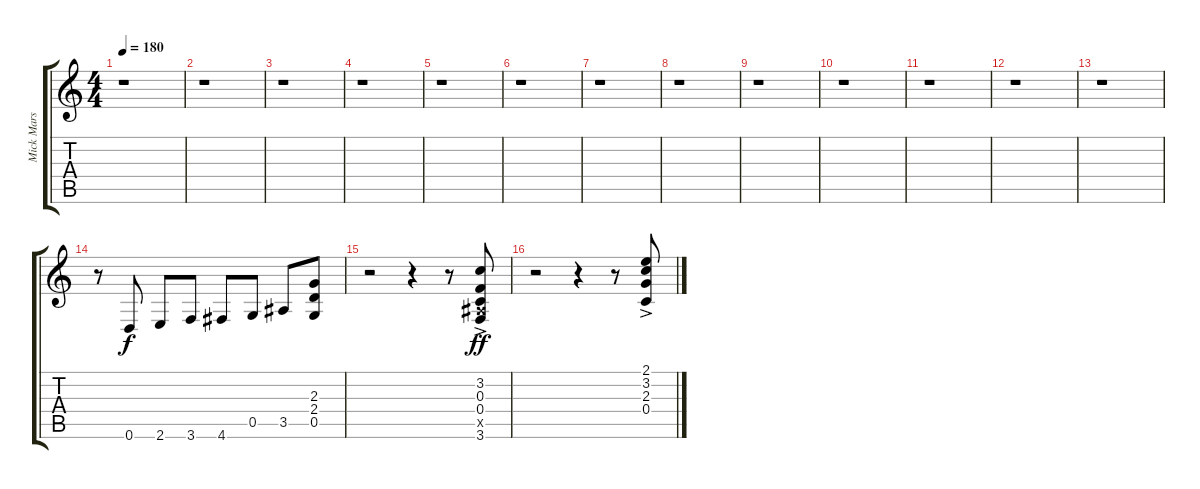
\track ("Mick Mars Rhytm Guitar" "Mick Mars ") {instrument overdrivenguitar}
\staff {score tabs}
\tuning (D4 A3 F3 C3 G2 D2) {hide}
\ts (4 4)
\tempo 180
\clef g2
\ks c
r.1{dy f} |
r.1 |
r.1 |
r.1 |
r.1 |
r.1 |
r.1 |
r.1 |
r.1 |
r.1 |
r.1 |
r.1 |
r.1 |
r.8 0.6.8 2.6.8 3.6.8 4.6.8 0.5.8 3.5.8 (2.3 2.4 0.5).8 |
r.2 r.4 r.8 (3.2{ac} 0.3{ac} 0.4{ac} 3.5{ac x} 3.6{ac}).8{dy ff} |
r.2 r.4 r.8 (2.1{ac} 3.2{ac} 2.3{ac} 0.4{ac}).8
